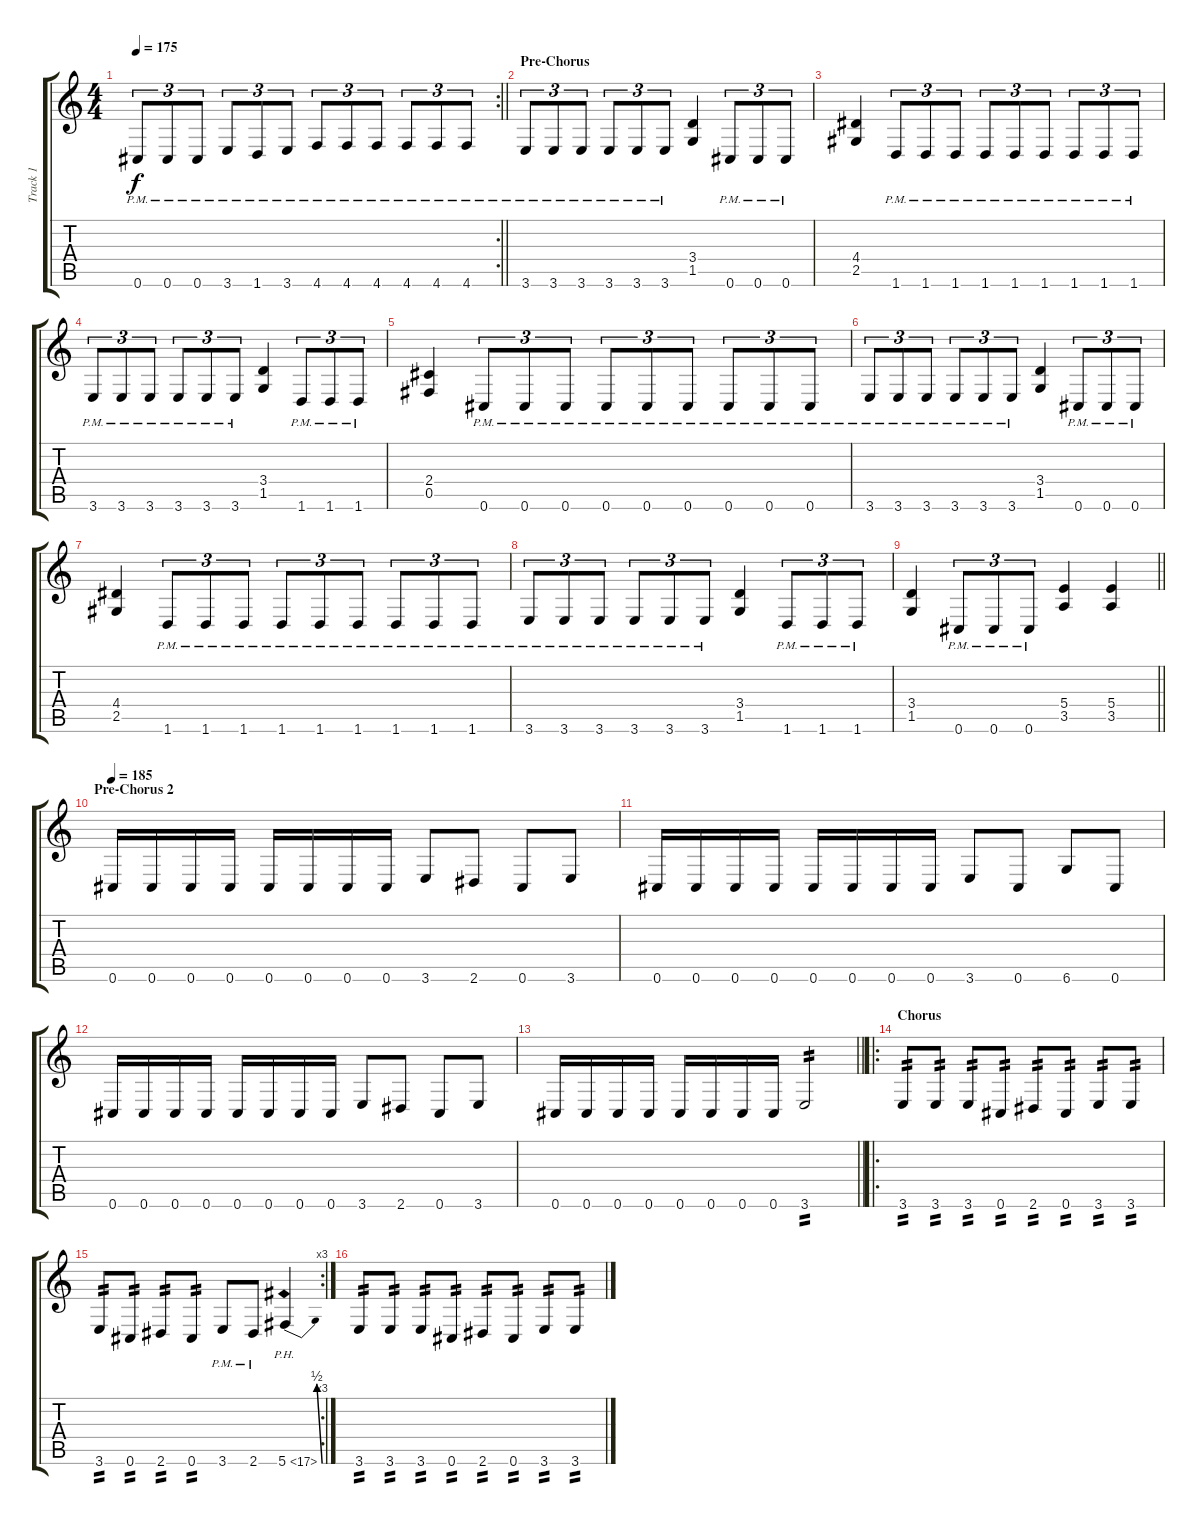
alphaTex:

\track ("Track 1" "Track 1") {instrument distortionguitar}
\staff {score tabs}
\tuning (Db4 Ab3 E3 B2 Gb2 Db2) {hide}
\rc 2
\ts (4 4)
\tempo 175
\clef g2
\barLineRight lightlight
\ks c
0.6{pm}.8{tu (3 2) dy f} 0.6{pm}.8{tu (3 2)} 0.6{pm}.8{tu (3 2)} 3.6{pm}.8{tu (3 2)} 1.6{pm}.8{tu (3 2)} 3.6{pm}.8{tu (3 2)} 4.6{pm}.8{tu (3 2)} 4.6{pm}.8{tu (3 2)} 4.6{pm}.8{tu (3 2)} 4.6{pm}.8{tu (3 2)} 4.6{pm}.8{tu (3 2)} 4.6{pm}.8{tu (3 2)} |
\section ("" "Pre-Chorus")
3.6{pm}.8{tu (3 2)} 3.6{pm}.8{tu (3 2)} 3.6{pm}.8{tu (3 2)} 3.6{pm}.8{tu (3 2)} 3.6{pm}.8{tu (3 2)} 3.6{pm}.8{tu (3 2)} (3.4 1.5).4 0.6{pm}.8{tu (3 2)} 0.6{pm}.8{tu (3 2)} 0.6{pm}.8{tu (3 2)} |
(4.4 2.5).4 1.6{pm}.8{tu (3 2)} 1.6{pm}.8{tu (3 2)} 1.6{pm}.8{tu (3 2)} 1.6{pm}.8{tu (3 2)} 1.6{pm}.8{tu (3 2)} 1.6{pm}.8{tu (3 2)} 1.6{pm}.8{tu (3 2)} 1.6{pm}.8{tu (3 2)} 1.6{pm}.8{tu (3 2)} |
3.6{pm}.8{tu (3 2)} 3.6{pm}.8{tu (3 2)} 3.6{pm}.8{tu (3 2)} 3.6{pm}.8{tu (3 2)} 3.6{pm}.8{tu (3 2)} 3.6{pm}.8{tu (3 2)} (3.4 1.5).4 1.6{pm}.8{tu (3 2)} 1.6{pm}.8{tu (3 2)} 1.6{pm}.8{tu (3 2)} |
(2.4 0.5).4 0.6{pm}.8{tu (3 2)} 0.6{pm}.8{tu (3 2)} 0.6{pm}.8{tu (3 2)} 0.6{pm}.8{tu (3 2)} 0.6{pm}.8{tu (3 2)} 0.6{pm}.8{tu (3 2)} 0.6{pm}.8{tu (3 2)} 0.6{pm}.8{tu (3 2)} 0.6{pm}.8{tu (3 2)} |
3.6{pm}.8{tu (3 2)} 3.6{pm}.8{tu (3 2)} 3.6{pm}.8{tu (3 2)} 3.6{pm}.8{tu (3 2)} 3.6{pm}.8{tu (3 2)} 3.6{pm}.8{tu (3 2)} (3.4 1.5).4 0.6{pm}.8{tu (3 2)} 0.6{pm}.8{tu (3 2)} 0.6{pm}.8{tu (3 2)} |
(4.4 2.5).4 1.6{pm}.8{tu (3 2)} 1.6{pm}.8{tu (3 2)} 1.6{pm}.8{tu (3 2)} 1.6{pm}.8{tu (3 2)} 1.6{pm}.8{tu (3 2)} 1.6{pm}.8{tu (3 2)} 1.6{pm}.8{tu (3 2)} 1.6{pm}.8{tu (3 2)} 1.6{pm}.8{tu (3 2)} |
3.6{pm}.8{tu (3 2)} 3.6{pm}.8{tu (3 2)} 3.6{pm}.8{tu (3 2)} 3.6{pm}.8{tu (3 2)} 3.6{pm}.8{tu (3 2)} 3.6{pm}.8{tu (3 2)} (3.4 1.5).4 1.6{pm}.8{tu (3 2)} 1.6{pm}.8{tu (3 2)} 1.6{pm}.8{tu (3 2)} |
\barLineRight lightlight
(3.4 1.5).4 0.6{pm}.8{tu (3 2)} 0.6{pm}.8{tu (3 2)} 0.6{pm}.8{tu (3 2)} (5.4 3.5).4 (5.4 3.5).4 |
\section ("" "Pre-Chorus 2")
\tempo 185
0.6.16 0.6.16 0.6.16 0.6.16 0.6.16 0.6.16 0.6.16 0.6.16 3.6.8 2.6.8 0.6.8 3.6.8 |
0.6.16 0.6.16 0.6.16 0.6.16 0.6.16 0.6.16 0.6.16 0.6.16 3.6.8 0.6.8 6.6.8 0.6.8 |
0.6.16 0.6.16 0.6.16 0.6.16 0.6.16 0.6.16 0.6.16 0.6.16 3.6.8 2.6.8 0.6.8 3.6.8 |
\barLineRight lightlight
0.6.16 0.6.16 0.6.16 0.6.16 0.6.16 0.6.16 0.6.16 0.6.16 3.6.2{tp 2} |
\ro
\section ("" "Chorus")
3.6.8{tp 2 instrument distortionguitar} 3.6.8{tp 2} 3.6.8{tp 2} 0.6.8{tp 2} 2.6.8{tp 2} 0.6.8{tp 2} 3.6.8{tp 2} 3.6.8{tp 2} |
\rc 3
3.6.8{tp 2} 0.6.8{tp 2} 2.6.8{tp 2} 0.6.8{tp 2} 3.6{pm}.8 2.6{pm}.8 5.6{be (bend 0 0 60 2) ph 12}.4{instrument guitarharmonics} |
3.6.8{tp 2 instrument distortionguitar} 3.6.8{tp 2} 3.6.8{tp 2} 0.6.8{tp 2} 2.6.8{tp 2} 0.6.8{tp 2} 3.6.8{tp 2} 3.6.8{tp 2}
